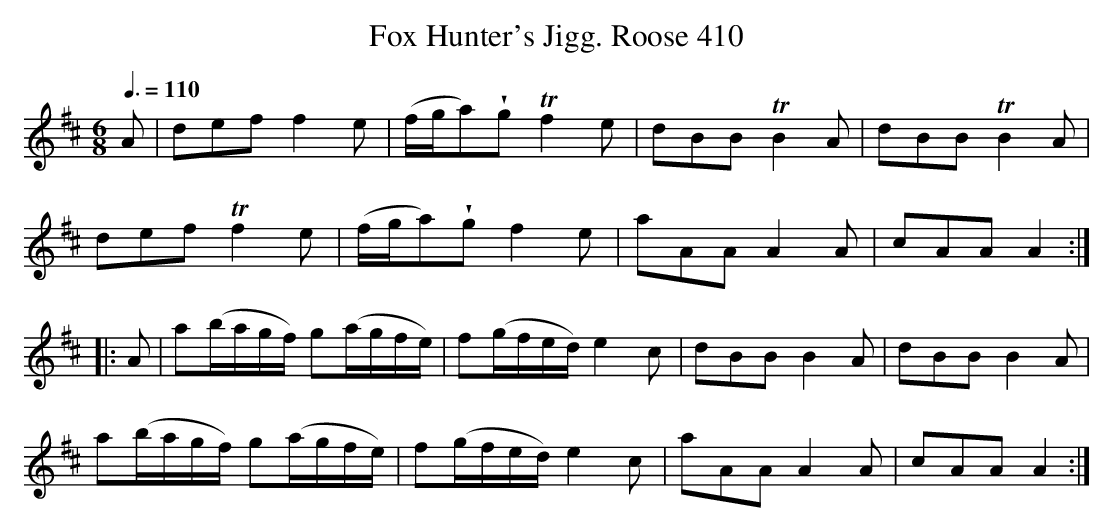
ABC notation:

X:1
T:Fox Hunter's Jigg. Roose 410
M:6/8
L:1/8
Q:3/8=110
K:D
A|def f2e | (f/g/a)!wedge!g !trill!f2e | dBB !trill!B2A |dBB !trill!B2A |
def !trill!f2e | ()f/g/a)!wedge!g f2e | aAA A2A | cAA A2 :|
|:A| a(b/a/g/f/) g(a/g/f/e/) | f(g/f/e/d/) e2c |dBB B2A |dBB B2A |
a(b/a/g/f/) g(a/g/f/e/) | f(g/f/e/d/) e2c | aAA A2A| cAA A2:|
